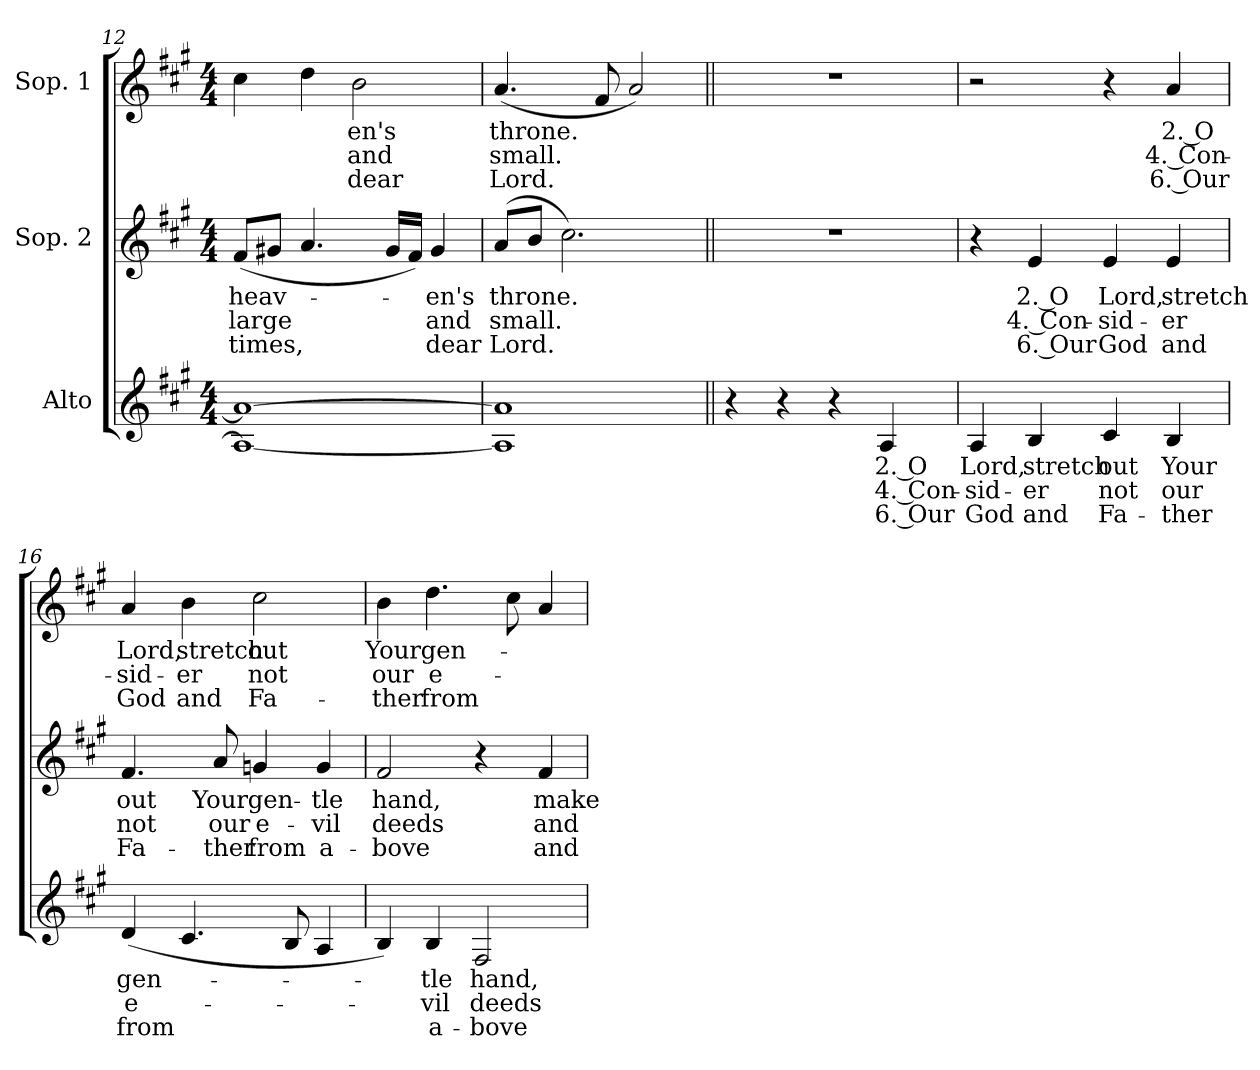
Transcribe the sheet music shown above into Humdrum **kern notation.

**kern	**text	**text	**text	**kern	**text	**text	**text	**kern	**text	**text	**text
*part3	*part3	*part3	*part3	*part2	*part2	*part2	*part2	*part1	*part1	*part1	*part1
*staff3	*staff3	*staff3	*staff3	*staff2	*staff2	*staff2	*staff2	*staff1	*staff1	*staff1	*staff1
*I"Alto	*	*	*	*I"Sop. 2	*	*	*	*I"Sop. 1	*	*	*
*clefG2	*	*	*	*clefG2	*	*	*	*clefG2	*	*	*
*k[f#c#g#]	*	*	*	*k[f#c#g#]	*	*	*	*k[f#c#g#]	*	*	*
*A:	*	*	*	*A:	*	*	*	*A:	*	*	*
*M4/4	*	*	*	*M4/4	*	*	*	*M4/4	*	*	*
=12	=12	=12	=12	=12	=12	=12	=12	=12	=12	=12	=12
*^	*	*	*	*	*	*	*	*	*	*	*
!	!	!	!	!	!	!LO:LY:b	!LO:LY:b	!LO:LY:b	!	!	!	!
1a_	1A_	.	.	.	(<8f#/L	heav-	large	times,	4cc#\	.	.	.
.	.	.	.	.	8g#X/J	.	.	.	.	.	.	.
.	.	.	.	.	4.a/	.	.	.	4dd\	.	.	.
!	!	!	!	!	!	!	!	!	!	!LO:LY:b	!LO:LY:b	!LO:LY:b
.	.	.	.	.	.	.	.	.	2b\	-en's	and	dear
.	.	.	.	.	16g#/LL	.	.	.	.	.	.	.
.	.	.	.	.	16f#/JJ)	.	.	.	.	.	.	.
!	!	!	!	!	!	!LO:LY:b	!LO:LY:b	!LO:LY:b	!	!	!	!
.	.	.	.	.	4g#/	-en's	and	dear	.	.	.	.
=13	=13	=13	=13	=13	=13	=13	=13	=13	=13	=13	=13	=13
!	!	!	!	!	!	!LO:LY:b	!LO:LY:b	!LO:LY:b	!	!	!	!
!	!	!	!	!	!	!	!	!	!	!LO:LY:b	!LO:LY:b	!LO:LY:b
1a]	1A]	.	.	.	(>8a/L	throne.	small.	Lord.	(<4.a/	throne.	small.	Lord.
.	.	.	.	.	8b/J	.	.	.	.	.	.	.
.	.	.	.	.	2.cc#\)	.	.	.	.	.	.	.
.	.	.	.	.	.	.	.	.	8f#/	.	.	.
.	.	.	.	.	.	.	.	.	2a/)	.	.	.
*v	*v	*	*	*	*	*	*	*	*	*	*	*
!!LO:PB:g=z
=14||	=14||	=14||	=14||	=14||	=14||	=14||	=14||	=14||	=14||	=14||	=14||
4r	.	.	.	1r	.	.	.	1r	.	.	.
4r	.	.	.	.	.	.	.	.	.	.	.
4r	.	.	.	.	.	.	.	.	.	.	.
!	!LO:LY:b	!LO:LY:b	!LO:LY:b	!	!	!	!	!	!	!	!
4A/	2. O	4. Con-	6. Our	.	.	.	.	.	.	.	.
=15	=15	=15	=15	=15	=15	=15	=15	=15	=15	=15	=15
!	!LO:LY:b	!LO:LY:b	!LO:LY:b	!	!	!	!	!	!	!	!
4A/	Lord,	-sid-	God	4r	.	.	.	2r	.	.	.
!	!LO:LY:b	!LO:LY:b	!LO:LY:b	!	!	!	!	!	!	!	!
!	!	!	!	!	!LO:LY:b	!LO:LY:b	!LO:LY:b	!	!	!	!
4B/	stretch	-er	and	4e/	2. O	4. Con-	6. Our	.	.	.	.
!	!LO:LY:b	!LO:LY:b	!LO:LY:b	!	!	!	!	!	!	!	!
!	!	!	!	!	!LO:LY:b	!LO:LY:b	!LO:LY:b	!	!	!	!
4c#/	out	not	Fa-	4e/	Lord,	-sid-	God	4r	.	.	.
!	!LO:LY:b	!LO:LY:b	!LO:LY:b	!	!	!	!	!	!	!	!
!	!	!	!	!	!LO:LY:b	!LO:LY:b	!LO:LY:b	!	!	!	!
!	!	!	!	!	!	!	!	!	!LO:LY:b	!LO:LY:b	!LO:LY:b
4B/	Your	our	-ther	4e/	stretch	-er	and	4a/	2. O	4. Con-	6. Our
=16	=16	=16	=16	=16	=16	=16	=16	=16	=16	=16	=16
!	!LO:LY:b	!LO:LY:b	!LO:LY:b	!	!	!	!	!	!	!	!
!	!	!	!	!	!LO:LY:b	!LO:LY:b	!LO:LY:b	!	!	!	!
!	!	!	!	!	!	!	!	!	!LO:LY:b	!LO:LY:b	!LO:LY:b
(<4d/	gen-	e-	from	4.f#/	out	not	Fa-	4a/	Lord,	-sid-	God
!	!	!	!	!	!	!	!	!	!LO:LY:b	!LO:LY:b	!LO:LY:b
4.c#/	.	.	.	.	.	.	.	4b\	stretch	-er	and
!	!	!	!	!	!LO:LY:b	!LO:LY:b	!LO:LY:b	!	!	!	!
.	.	.	.	8a/	Your	our	-ther	.	.	.	.
!	!	!	!	!	!LO:LY:b	!LO:LY:b	!LO:LY:b	!	!	!	!
!	!	!	!	!	!	!	!	!	!LO:LY:b	!LO:LY:b	!LO:LY:b
.	.	.	.	4gn/	gen-	e-	from	2cc#\	out	not	Fa-
8B/	.	.	.	.	.	.	.	.	.	.	.
!	!	!	!	!	!LO:LY:b	!LO:LY:b	!LO:LY:b	!	!	!	!
4A/	.	.	.	4g/	-tle	-vil	a-	.	.	.	.
=17	=17	=17	=17	=17	=17	=17	=17	=17	=17	=17	=17
!	!	!	!	!	!LO:LY:b	!LO:LY:b	!LO:LY:b	!	!	!	!
!	!	!	!	!	!	!	!	!	!LO:LY:b	!LO:LY:b	!LO:LY:b
4B/)	.	.	.	2f#/	hand,	deeds	-bove	4b\	Your	our	-ther
!	!LO:LY:b	!LO:LY:b	!LO:LY:b	!	!	!	!	!	!	!	!
!	!	!	!	!	!	!	!	!	!LO:LY:b	!LO:LY:b	!LO:LY:b
4B/	-tle	-vil	a-	.	.	.	.	4.dd\	gen-	e-	from
!	!LO:LY:b	!LO:LY:b	!LO:LY:b	!	!	!	!	!	!	!	!
2F#/	hand,	deeds	-bove	4r	.	.	.	.	.	.	.
.	.	.	.	.	.	.	.	8cc#\	.	.	.
!	!	!	!	!	!LO:LY:b	!LO:LY:b	!LO:LY:b	!	!	!	!
.	.	.	.	4f#/	make	and	and	4a/	.	.	.
=	=	=	=	=	=	=	=	=	=	=	=
*-	*-	*-	*-	*-	*-	*-	*-	*-	*-	*-	*-
